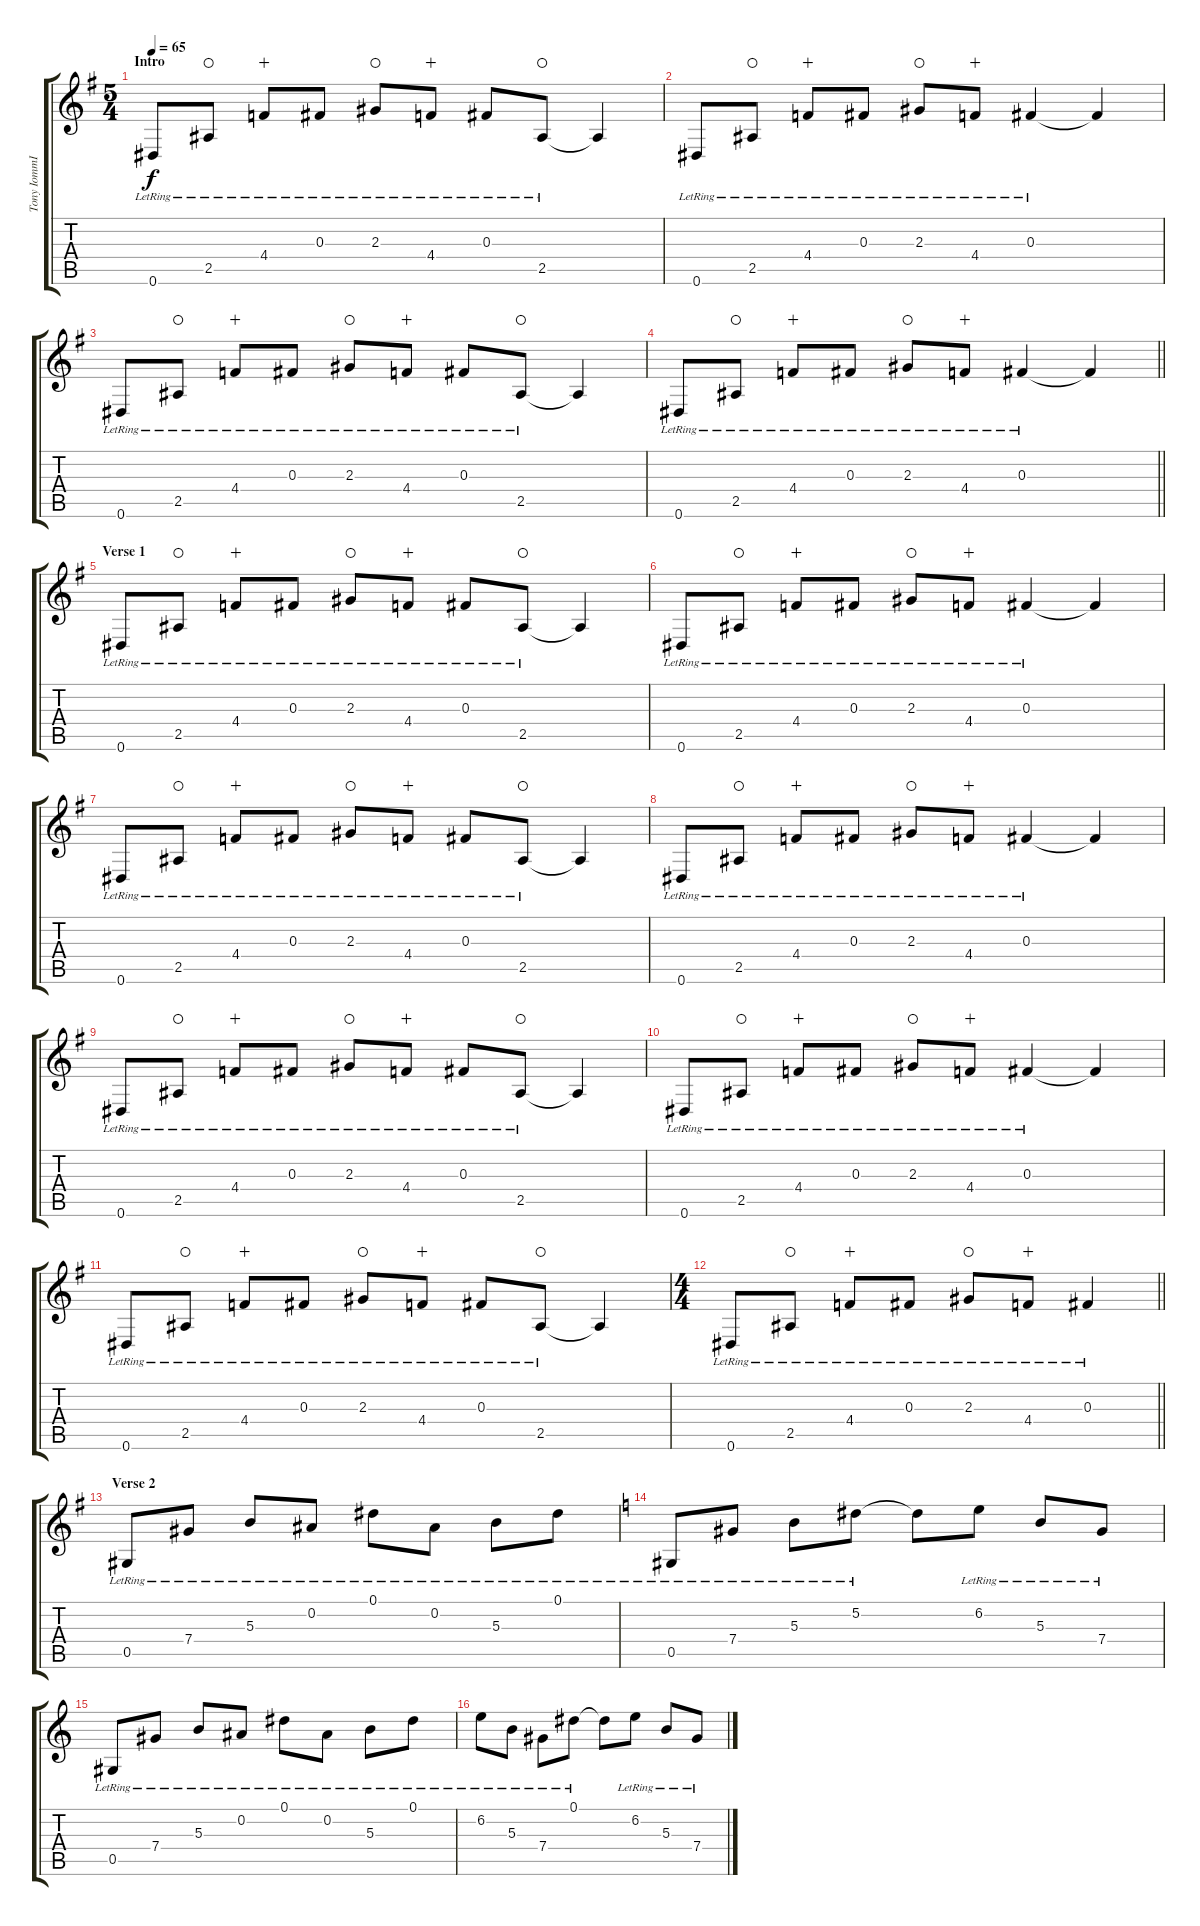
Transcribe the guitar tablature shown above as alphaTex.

\track ("Tony IommI Acoustic (Rhythm)" "Tony IommI") {instrument electricguitarclean}
\staff {score tabs}
\tuning (Eb4 Bb3 Gb3 Db3 Ab2 Eb2) {hide}
\ts (5 4)
\section ("" "Intro")
\tempo 65
\clef g2
\ks g
0.6{lr}.8{dy f instrument electricguitarclean} 2.5{lr}.8{waho} 4.4{lr}.8{wahc} 0.3{lr}.8 2.3{lr}.8{waho} 4.4{lr}.8{wahc} 0.3{lr}.8 2.5{lr}.8{waho} 2.5{t}.4 |
0.6{lr}.8 2.5{lr}.8{waho} 4.4{lr}.8{wahc} 0.3{lr}.8 2.3{lr}.8{waho} 4.4{lr}.8{wahc} 0.3{lr}.4 0.3{t}.4 |
0.6{lr}.8 2.5{lr}.8{waho} 4.4{lr}.8{wahc} 0.3{lr}.8 2.3{lr}.8{waho} 4.4{lr}.8{wahc} 0.3{lr}.8 2.5{lr}.8{waho} 2.5{t}.4 |
\barLineRight lightlight
0.6{lr}.8 2.5{lr}.8{waho} 4.4{lr}.8{wahc} 0.3{lr}.8 2.3{lr}.8{waho} 4.4{lr}.8{wahc} 0.3{lr}.4 0.3{t}.4 |
\section ("" "Verse 1")
0.6{lr}.8 2.5{lr}.8{waho} 4.4{lr}.8{wahc} 0.3{lr}.8 2.3{lr}.8{waho} 4.4{lr}.8{wahc} 0.3{lr}.8 2.5{lr}.8{waho} 2.5{t}.4 |
0.6{lr}.8 2.5{lr}.8{waho} 4.4{lr}.8{wahc} 0.3{lr}.8 2.3{lr}.8{waho} 4.4{lr}.8{wahc} 0.3{lr}.4 0.3{t}.4 |
0.6{lr}.8 2.5{lr}.8{waho} 4.4{lr}.8{wahc} 0.3{lr}.8 2.3{lr}.8{waho} 4.4{lr}.8{wahc} 0.3{lr}.8 2.5{lr}.8{waho} 2.5{t}.4 |
0.6{lr}.8 2.5{lr}.8{waho} 4.4{lr}.8{wahc} 0.3{lr}.8 2.3{lr}.8{waho} 4.4{lr}.8{wahc} 0.3{lr}.4 0.3{t}.4 |
0.6{lr}.8 2.5{lr}.8{waho} 4.4{lr}.8{wahc} 0.3{lr}.8 2.3{lr}.8{waho} 4.4{lr}.8{wahc} 0.3{lr}.8 2.5{lr}.8{waho} 2.5{t}.4 |
0.6{lr}.8 2.5{lr}.8{waho} 4.4{lr}.8{wahc} 0.3{lr}.8 2.3{lr}.8{waho} 4.4{lr}.8{wahc} 0.3{lr}.4 0.3{t}.4 |
0.6{lr}.8 2.5{lr}.8{waho} 4.4{lr}.8{wahc} 0.3{lr}.8 2.3{lr}.8{waho} 4.4{lr}.8{wahc} 0.3{lr}.8 2.5{lr}.8{waho} 2.5{t}.4 |
\ts (4 4)
\barLineRight lightlight
0.6{lr}.8 2.5{lr}.8{waho} 4.4{lr}.8{wahc} 0.3{lr}.8 2.3{lr}.8{waho} 4.4{lr}.8{wahc} 0.3{lr}.4 |
\section ("" " Verse 2")
0.5{lr}.8 7.4{lr}.8 5.3{lr}.8 0.2{lr}.8 0.1{lr}.8 0.2{lr}.8 5.3{lr}.8 0.1{lr}.8 |
\ks c
0.5{lr}.8 7.4{lr}.8 5.3{lr}.8 5.2{lr}.8 5.2{t}.8 6.2{lr}.8 5.3{lr}.8 7.4{lr}.8 |
0.5{lr}.8 7.4{lr}.8 5.3{lr}.8 0.2{lr}.8 0.1{lr}.8 0.2{lr}.8 5.3{lr}.8 0.1{lr}.8 |
6.2{lr}.8 5.3{lr}.8 7.4{lr}.8 0.1{lr}.8 0.1{t}.8 6.2{lr}.8 5.3{lr}.8 7.4{lr}.8
